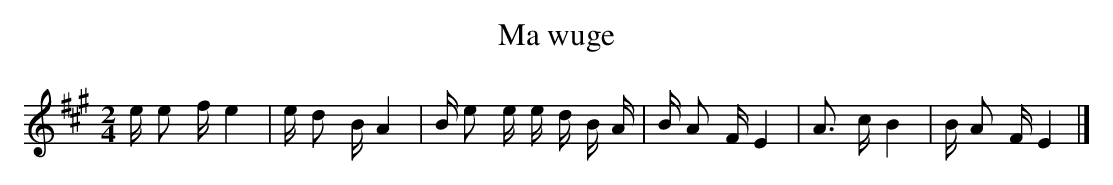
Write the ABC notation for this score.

X:1
T: Ma wuge
L: 1/16
M: 2/4
K: A
e e2 fe4 [I:setbarnb 1]|
e d2 BA4 |
B e2 e e d B A |
B A2 FE4 |
A2> c2B4 |
B A2 FE4 |]
